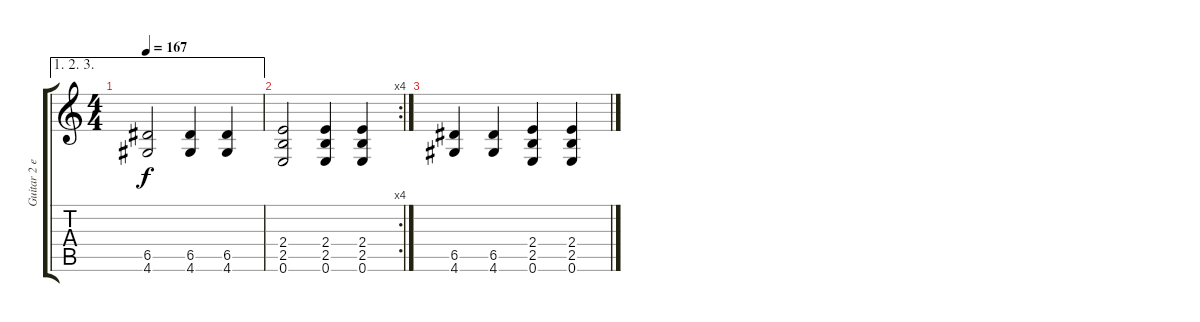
\track ("Guitar 2 et éléctric violin" "Guitar 2 e") {instrument distortionguitar}
\staff {score tabs}
\tuning (E4 B3 G3 D3 A2 E2) {hide}
\ae (1 2 3)
\ts (4 4)
\tempo 167
\clef g2
\ks c
(6.5 4.6).2{dy f} (6.5 4.6).4 (6.5 4.6).4 |
\rc 4
(2.4 2.5 0.6).2 (2.4 2.5 0.6).4 (2.4 2.5 0.6).4 |
(6.5 4.6).4{volume 13 instrument overdrivenguitar} (6.5 4.6).4 (2.4 2.5 0.6).4 (2.4 2.5 0.6).4
